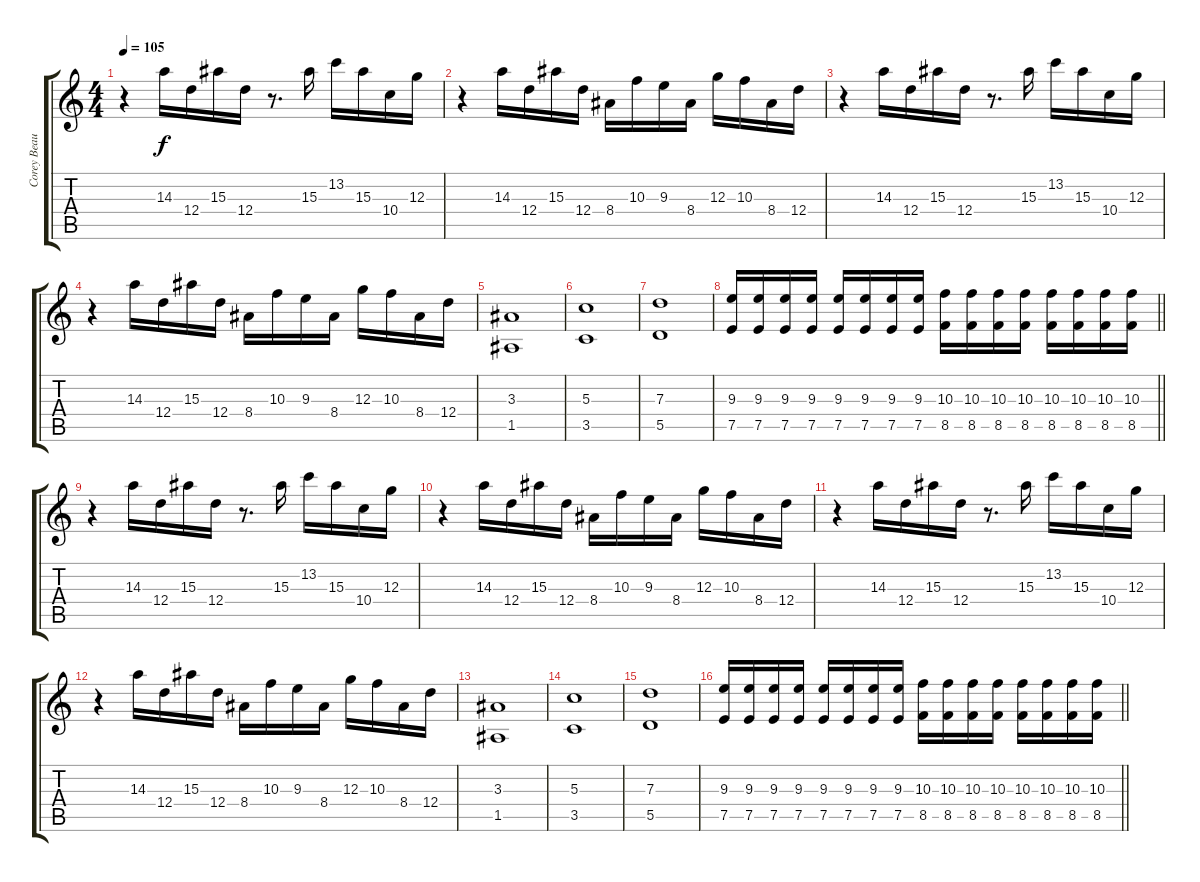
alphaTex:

\track ("Corey Beaulieu" "Corey Beau") {instrument overdrivenguitar}
\staff {score tabs}
\tuning (E4 B3 G3 D3 A2 D2) {hide}
\ts (4 4)
\tempo 105
\clef g2
\ks c
r.4{dy f} 14.3.16 12.4.16 15.3.16 12.4.16 r.8{d} 15.3.16 13.2.16 15.3.16 10.4.16 12.3.16 |
r.4 14.3.16 12.4.16 15.3.16 12.4.16 8.4.16 10.3.16 9.3.16 8.4.16 12.3.16 10.3.16 8.4.16 12.4.16 |
r.4 14.3.16 12.4.16 15.3.16 12.4.16 r.8{d} 15.3.16 13.2.16 15.3.16 10.4.16 12.3.16 |
r.4 14.3.16 12.4.16 15.3.16 12.4.16 8.4.16 10.3.16 9.3.16 8.4.16 12.3.16 10.3.16 8.4.16 12.4.16 |
(3.3 1.5).1 |
(5.3 3.5).1 |
(7.3 5.5).1 |
\barLineRight lightlight
(9.3 7.5).16 (9.3 7.5).16 (9.3 7.5).16 (9.3 7.5).16 (9.3 7.5).16 (9.3 7.5).16 (9.3 7.5).16 (9.3 7.5).16 (10.3 8.5).16 (10.3 8.5).16 (10.3 8.5).16 (10.3 8.5).16 (10.3 8.5).16 (10.3 8.5).16 (10.3 8.5).16 (10.3 8.5).16 |
r.4 14.3.16 12.4.16 15.3.16 12.4.16 r.8{d} 15.3.16 13.2.16 15.3.16 10.4.16 12.3.16 |
r.4 14.3.16 12.4.16 15.3.16 12.4.16 8.4.16 10.3.16 9.3.16 8.4.16 12.3.16 10.3.16 8.4.16 12.4.16 |
r.4 14.3.16 12.4.16 15.3.16 12.4.16 r.8{d} 15.3.16 13.2.16 15.3.16 10.4.16 12.3.16 |
r.4 14.3.16 12.4.16 15.3.16 12.4.16 8.4.16 10.3.16 9.3.16 8.4.16 12.3.16 10.3.16 8.4.16 12.4.16 |
(3.3 1.5).1 |
(5.3 3.5).1 |
(7.3 5.5).1 |
\barLineRight lightlight
(9.3 7.5).16 (9.3 7.5).16 (9.3 7.5).16 (9.3 7.5).16 (9.3 7.5).16 (9.3 7.5).16 (9.3 7.5).16 (9.3 7.5).16 (10.3 8.5).16 (10.3 8.5).16 (10.3 8.5).16 (10.3 8.5).16 (10.3 8.5).16 (10.3 8.5).16 (10.3 8.5).16 (10.3 8.5).16
